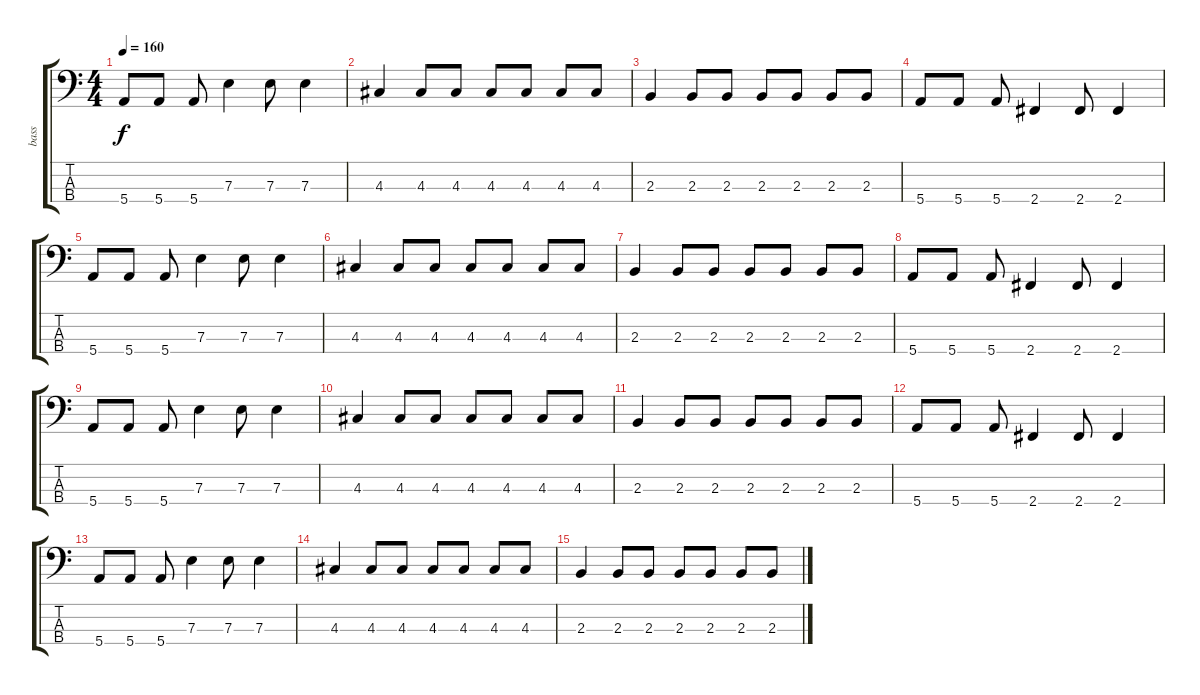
\track ("bass" "bass") {instrument acousticguitarnylon}
\staff {score tabs}
\tuning (G2 D2 A1 E1) {hide}
\ts (4 4)
\tempo 160
\clef f4
\ks c
5.4.8{dy f} 5.4.8 5.4.8 7.3.4 7.3.8 7.3.4 |
4.3.4 4.3.8 4.3.8 4.3.8 4.3.8 4.3.8 4.3.8 |
2.3.4 2.3.8 2.3.8 2.3.8 2.3.8 2.3.8 2.3.8 |
5.4.8 5.4.8 5.4.8 2.4.4 2.4.8 2.4.4 |
5.4.8 5.4.8 5.4.8 7.3.4 7.3.8 7.3.4 |
4.3.4 4.3.8 4.3.8 4.3.8 4.3.8 4.3.8 4.3.8 |
2.3.4 2.3.8 2.3.8 2.3.8 2.3.8 2.3.8 2.3.8 |
5.4.8 5.4.8 5.4.8 2.4.4 2.4.8 2.4.4 |
5.4.8 5.4.8 5.4.8 7.3.4 7.3.8 7.3.4 |
4.3.4 4.3.8 4.3.8 4.3.8 4.3.8 4.3.8 4.3.8 |
2.3.4 2.3.8 2.3.8 2.3.8 2.3.8 2.3.8 2.3.8 |
5.4.8 5.4.8 5.4.8 2.4.4 2.4.8 2.4.4 |
5.4.8 5.4.8 5.4.8 7.3.4 7.3.8 7.3.4 |
4.3.4 4.3.8 4.3.8 4.3.8 4.3.8 4.3.8 4.3.8 |
2.3.4 2.3.8 2.3.8 2.3.8 2.3.8 2.3.8 2.3.8
